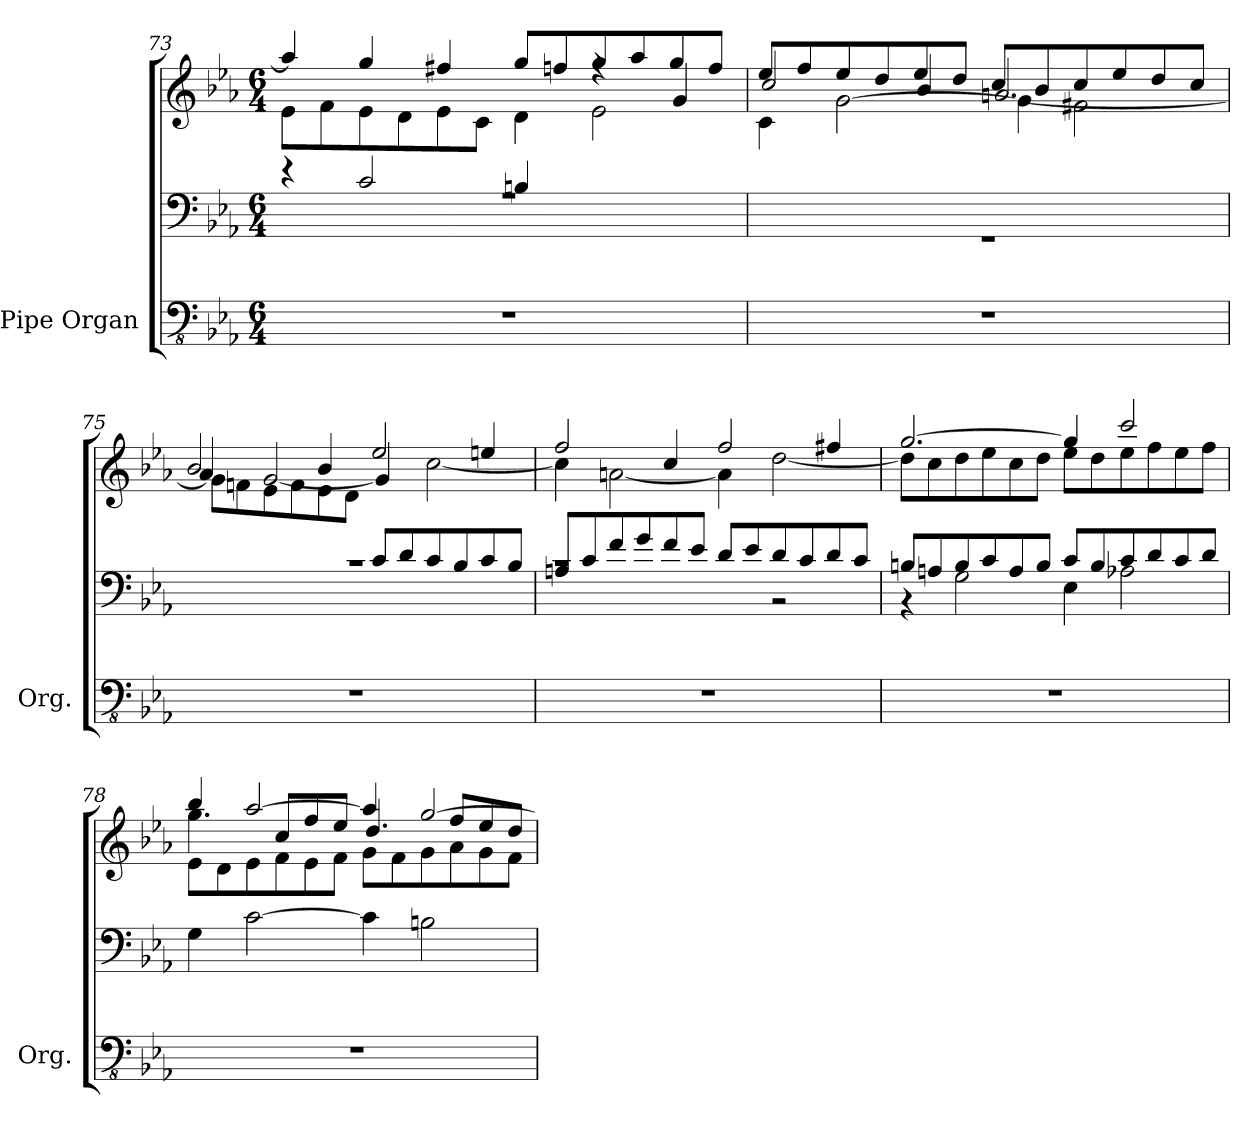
**kern	**kern	**kern
*part1	*part1	*part1
*staff3	*staff2	*staff1
*I"Pipe Organ	*	*
*I'Org.	*	*
*clefFv4	*clefF4	*clefG2
*k[b-e-a-]	*k[b-e-a-]	*k[b-e-a-]
*M6/4	*M6/4	*M6/4
=73	=73	=73
*	*^	*^
*	*	*	*	*^
1.r	4r	1.rA	4aa-/]	8e-\L	1ryy
.	.	.	.	8f\	.
.	2c/	.	4gg/	8e-\	.
.	.	.	.	8d\	.
.	.	.	4ff#X/	8e-\	.
.	.	.	.	8c\J	.
.	4Bn/	.	8gg/L	4d\	.
.	.	.	8ffn/	.	.
.	2ryy	.	8gg/	4rff	2e-\
.	.	.	8aa-/	.	.
.	.	.	8gg/	4g/	.
.	.	.	8ff/J	.	.
*	*v	*v	*	*	*
=74	=74	=74	=74	=74
1.r	1.rGG	8ee-/L	2cc/	4c\
.	.	8ff/	.	.
.	.	8ee-/	.	[2g\
.	.	8dd/	.	.
.	.	8ee-/	4b-/	.
.	.	8dd/J	.	.
.	.	8cc/L	[2.an/	4g\]
.	.	8b-/	.	.
.	.	8cc/	.	2f#X\
.	.	8ee-/	.	.
.	.	8dd/	.	.
.	.	8cc/J	.	.
=75	=75	=75	=75	=75
*	*^	*	*	*
1.r	2.ryy	1.rc	2b-/	4a/]	8g\L
.	.	.	.	.	8fn\
.	.	.	.	[2g/	8e-\
.	.	.	.	.	8f\
.	.	.	4b-/	.	8e-\
.	.	.	.	.	8d\J
.	8c/L	.	2ee-/	4g/]	2.ryy
.	8d/	.	.	.	.
.	8c/	.	.	[2cc\	.
.	8B-/	.	.	.	.
.	8c/	.	4een/	.	.
.	8B-/J	.	.	.	.
*	*	*	*	*v	*v
!!LO:LB:g=z
=76	=76	=76	=76	=76
1.r	8An/L	1rc	2ff/	4cc\]
.	8c/	.	.	.
.	8f/	.	.	[2an\
.	8g/	.	.	.
.	8f/	.	4cc/	.
.	8e-/J	.	.	.
.	8d/L	.	2ff/	4a\]
.	8e-/	.	.	.
.	8d/	2r	.	[2dd\
.	8c/	.	.	.
.	8d/	.	4ff#X/	.
.	8c/J	.	.	.
=77	=77	=77	=77	=77
1.r	8Bn/L	4r	[2.gg/	8dd\L]
.	8An/	.	.	8cc\
.	8B/	2G\	.	8dd\
.	8c/	.	.	8ee-\
.	8A/	.	.	8cc\
.	8B/J	.	.	8dd\J
.	8c/L	4E-\	4gg/]	8ee-\L
.	8B/	.	.	8dd\
.	8c/	2A-X\	2ccc/	8ee-\
.	8d/	.	.	8ff\
.	8c/	.	.	8ee-\
.	8d/J	.	.	8ff\J
*	*v	*v	*	*
=78	=78	=78	=78
*	*	*	*^
1.r	4G\	4bb-/	4.gg\	8e-\L
.	.	.	.	8d\
.	[2c\	[2aa-/	.	8e-\
.	.	.	8cc/L	8f\
.	.	.	8ff/	8e-\
.	.	.	8ee-/J	8f\J
.	4c\]	4aa-/]	4.dd/	8g\L
.	.	.	.	8f\
.	2Bn\	[2gg/	.	8g\
.	.	.	8ff/L	8a-\
.	.	.	8ee-/	8g\
.	.	.	8dd/J	8f\J
*	*	*v	*v	*v
=	=	=
*-	*-	*-
